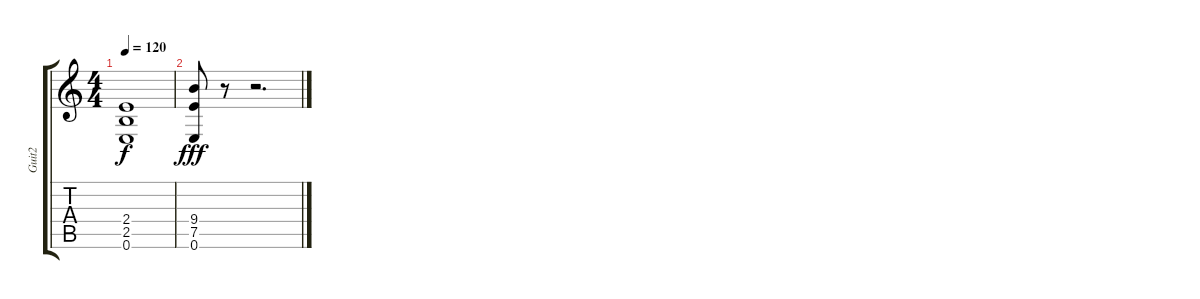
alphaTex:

\track ("Guit2" "Guit2") {instrument overdrivenguitar}
\staff {score tabs}
\tuning (E4 B3 G3 D3 A2 E2) {hide}
\ts (4 4)
\tempo 120
\clef g2
\ks c
(2.4{t} 2.5{t} 0.6{t}).1{dy f} |
(9.4 7.5 0.6).8{dy fff} r.8 r.2{d}
